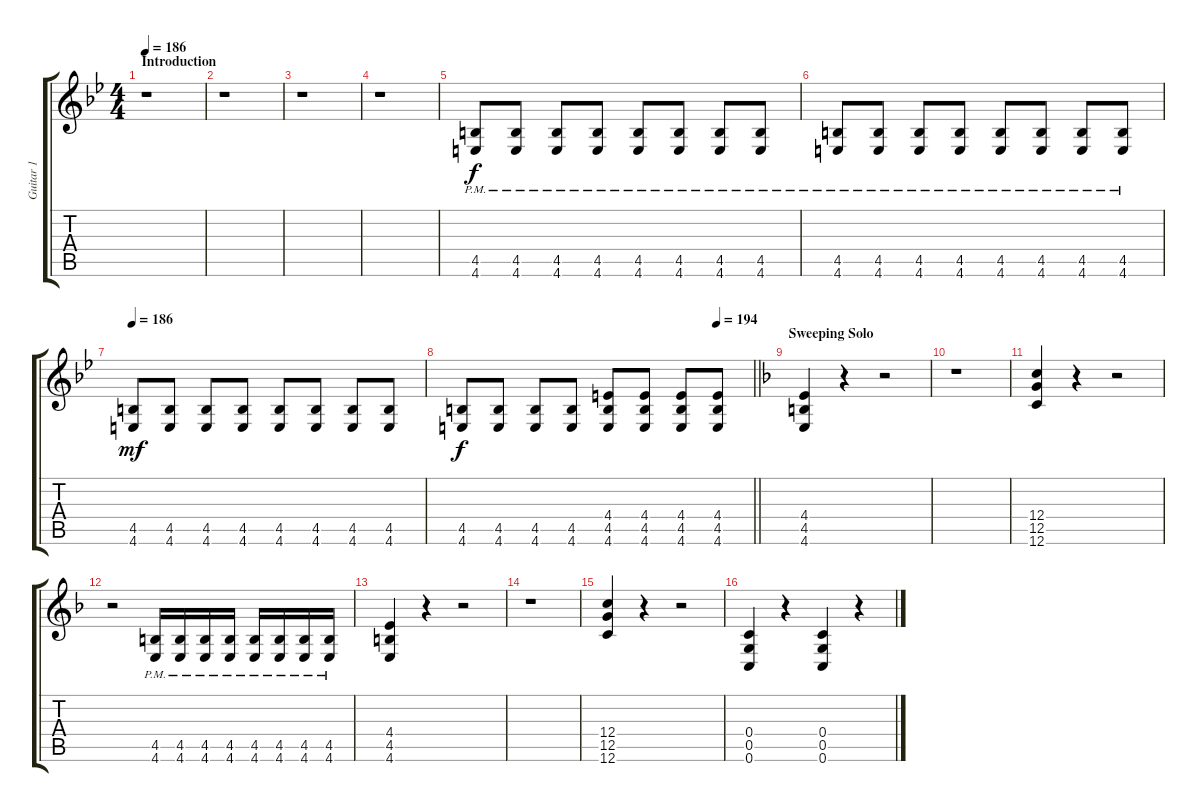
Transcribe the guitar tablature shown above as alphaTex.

\track ("Guitar 1" "Guitar 1") {instrument distortionguitar}
\staff {score tabs}
\tuning (D4 A3 F3 C3 G2 C2) {hide}
\ts (4 4)
\section ("" "Introduction")
\tempo 186
\clef g2
\ks bb
r.1{dy f instrument distortionguitar} |
r.1 |
r.1 |
r.1 |
(4.5{pm} 4.6{pm}).8 (4.5{pm} 4.6{pm}).8 (4.5{pm} 4.6{pm}).8 (4.5{pm} 4.6{pm}).8 (4.5{pm} 4.6{pm}).8 (4.5{pm} 4.6{pm}).8 (4.5{pm} 4.6{pm}).8 (4.5{pm} 4.6{pm}).8 |
(4.5{pm} 4.6{pm}).8 (4.5{pm} 4.6{pm}).8 (4.5{pm} 4.6{pm}).8 (4.5{pm} 4.6{pm}).8 (4.5{pm} 4.6{pm}).8 (4.5{pm} 4.6{pm}).8 (4.5{pm} 4.6{pm}).8 (4.5{pm} 4.6{pm}).8 |
\tempo 186
(4.5 4.6).8{dy mf} (4.5 4.6).8 (4.5 4.6).8 (4.5 4.6).8 (4.5 4.6).8 (4.5 4.6).8 (4.5 4.6).8 (4.5 4.6).8 |
\tempo (194 0.875)
\barLineRight lightlight
(4.5 4.6).8{dy f} (4.5 4.6).8 (4.5 4.6).8 (4.5 4.6).8 (4.4 4.5 4.6).8 (4.4 4.5 4.6).8 (4.4 4.5 4.6).8 (4.4 4.5 4.6).8 |
\section ("" "Sweeping Solo")
\ks f
(4.4 4.5 4.6).4 r.4 r.2 |
r.1 |
(12.4 12.5 12.6).4 r.4 r.2 |
r.2 (4.5{pm} 4.6{pm}).16 (4.5{pm} 4.6{pm}).16 (4.5{pm} 4.6{pm}).16 (4.5{pm} 4.6{pm}).16 (4.5{pm} 4.6{pm}).16 (4.5{pm} 4.6{pm}).16 (4.5{pm} 4.6{pm}).16 (4.5{pm} 4.6{pm}).16 |
(4.4 4.5 4.6).4 r.4 r.2 |
r.1 |
(12.4 12.5 12.6).4 r.4 r.2 |
(0.4 0.5 0.6).4 r.4 (0.4 0.5 0.6).4 r.4
